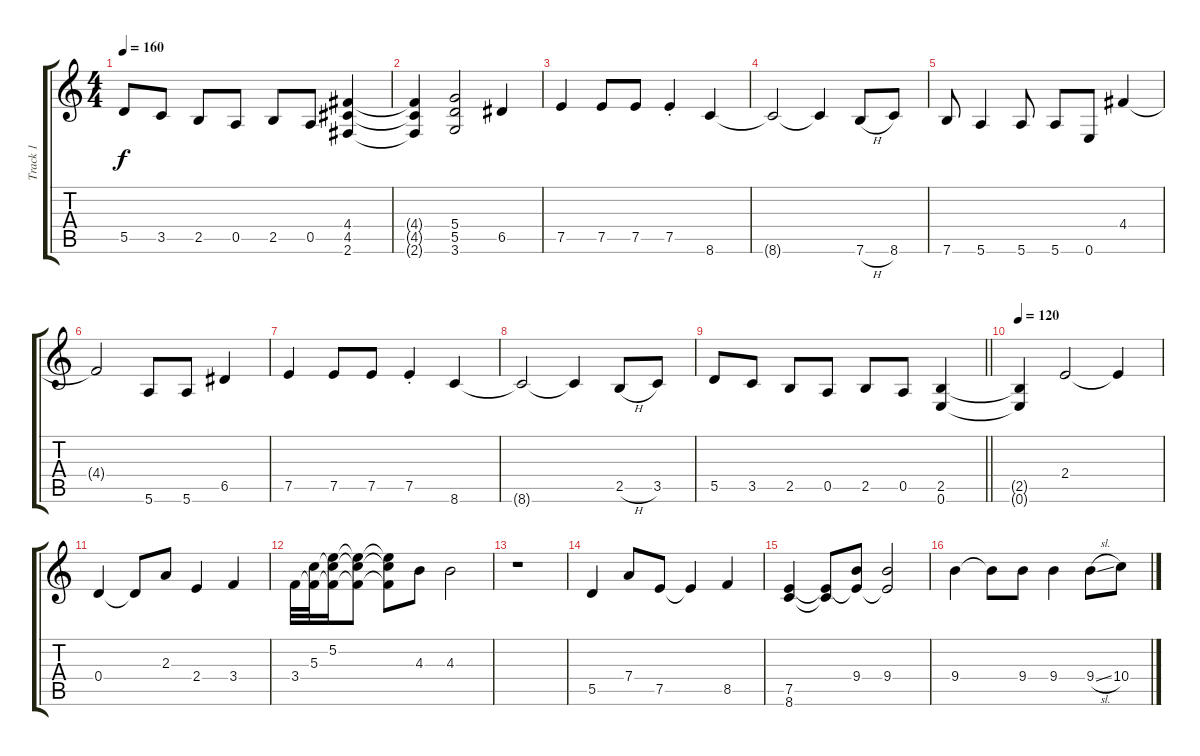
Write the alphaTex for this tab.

\track ("Track 1" "Track 1") {instrument acousticguitarsteel}
\staff {score tabs}
\tuning (E4 B3 G3 D3 A2 E2) {hide}
\ts (4 4)
\tempo 160
\clef g2
\ks c
5.5.8{dy f} 3.5.8 2.5.8 0.5.8 2.5.8 0.5.8 (4.4 4.5 2.6).4 |
(4.4{t} 4.5{t} 2.6{t}).4 (5.4 5.5 3.6).2 6.5.4 |
7.5.4 7.5.8 7.5.8 7.5{st}.4 8.6.4 |
8.6{t}.2 8.6{t}.4 7.6{h}.8 8.6.8 |
7.6.8 5.6.4 5.6.8 5.6.8 0.6.8 4.4.4 |
4.4{t}.2 5.6.8 5.6.8 6.5.4 |
7.5.4 7.5.8 7.5.8 7.5{st}.4 8.6.4 |
8.6{t}.2 8.6{t}.4 2.5{h}.8 3.5.8 |
\barLineRight lightlight
5.5.8 3.5.8 2.5.8 0.5.8 2.5.8 0.5.8 (2.5 0.6).4 |
\tempo 120
(2.5{t} 0.6{t}).4 2.4.2 2.4{t}.4 |
0.4.4{volume 12 instrument acousticguitarsteel} 0.4{t}.8 2.3.8 2.4.4 3.4.4 |
3.4.32 (5.3 3.4{t}).32 (5.2 5.3{t} 3.4{t}).16 (5.2{t} 5.3{t} 3.4{t}).8 (5.2{t} 5.3{t} 3.4{t}).8 4.3.8 4.3.2 |
r.1 |
5.5.4{volume 14 instrument distortionguitar} 7.4.8 7.5.8 7.5{t}.4 8.5.4 |
(7.5 8.6).4 (7.5{t} 8.6{t}).8 (9.4 7.5{t}).8 (9.4 7.5{t}).2 |
9.4.4 9.4{t}.8 9.4.8 9.4.4 9.4{sl}.8 10.4.8
